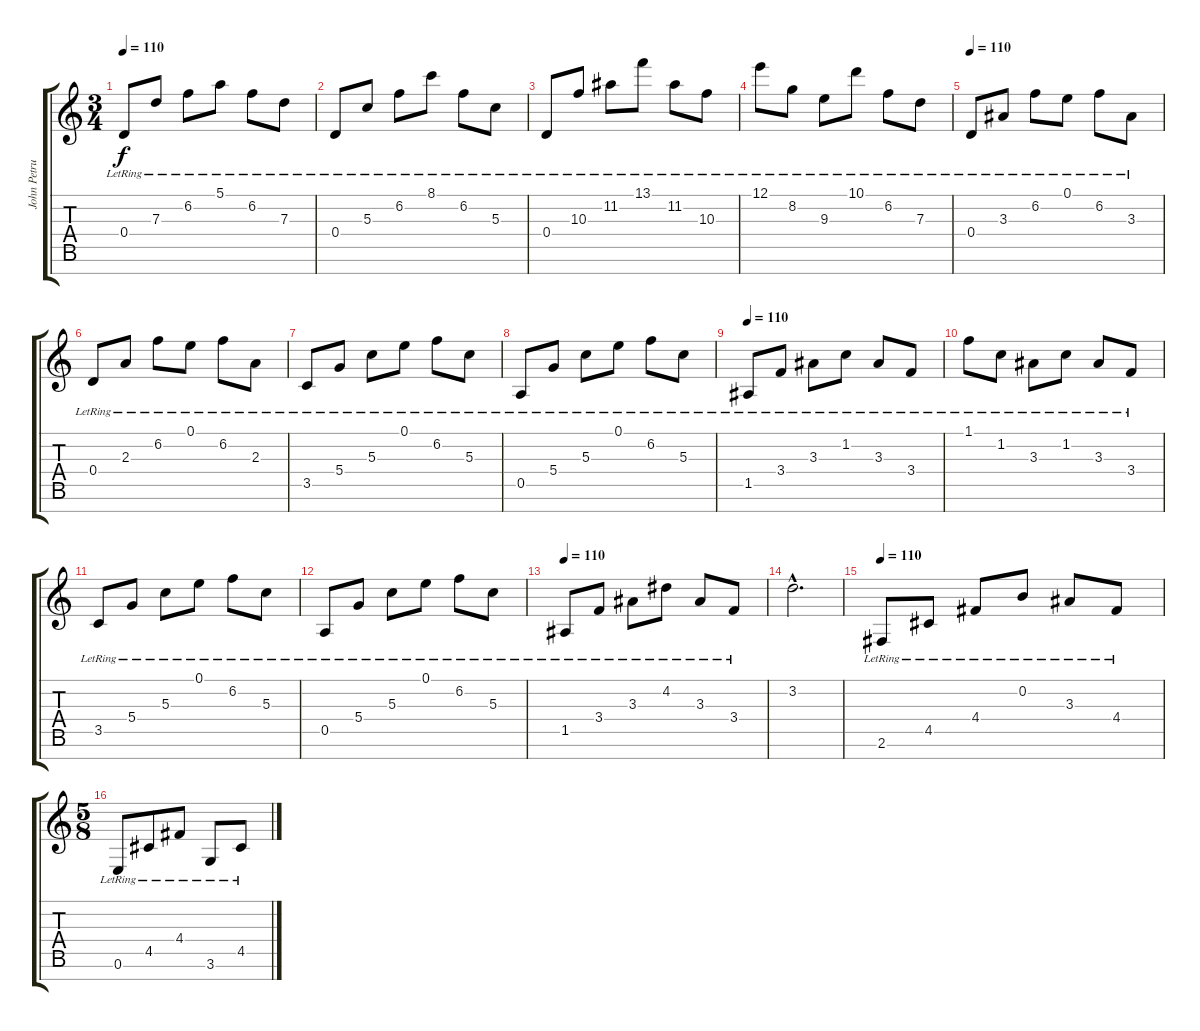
\track ("John Petrucci" "John Petru") {instrument acousticguitarsteel}
\staff {score tabs}
\tuning (E4 B3 G3 D3 A2 E2 B1) {hide}
\ts (3 4)
\tempo 110
\clef g2
\ks c
0.4{lr}.8{dy f instrument acousticguitarsteel} 7.3{lr}.8 6.2{lr}.8 5.1{lr}.8 6.2{lr}.8 7.3{lr}.8 |
0.4{lr}.8 5.3{lr}.8 6.2{lr}.8 8.1{lr}.8 6.2{lr}.8 5.3{lr}.8 |
0.4{lr}.8 10.3{lr}.8 11.2{lr}.8 13.1{lr}.8 11.2{lr}.8 10.3{lr}.8 |
12.1{lr}.8 8.2{lr}.8 9.3{lr}.8 10.1{lr}.8 6.2{lr}.8 7.3{lr}.8 |
\tempo 110
0.4{lr}.8{instrument acousticguitarsteel} 3.3{lr}.8 6.2{lr}.8 0.1{lr}.8 6.2{lr}.8 3.3{lr}.8 |
0.4{lr}.8 2.3{lr}.8 6.2{lr}.8 0.1{lr}.8 6.2{lr}.8 2.3{lr}.8 |
3.5{lr}.8 5.4{lr}.8 5.3{lr}.8 0.1{lr}.8 6.2{lr}.8 5.3{lr}.8 |
0.5{lr}.8 5.4{lr}.8 5.3{lr}.8 0.1{lr}.8 6.2{lr}.8 5.3{lr}.8 |
\tempo 110
1.5{lr}.8{instrument acousticguitarsteel} 3.4{lr}.8 3.3{lr}.8 1.2{lr}.8 3.3{lr}.8 3.4{lr}.8 |
1.1{lr}.8 1.2{lr}.8 3.3{lr}.8 1.2{lr}.8 3.3{lr}.8 3.4{lr}.8 |
3.5{lr}.8 5.4{lr}.8 5.3{lr}.8 0.1{lr}.8 6.2{lr}.8 5.3{lr}.8 |
0.5{lr}.8 5.4{lr}.8 5.3{lr}.8 0.1{lr}.8 6.2{lr}.8 5.3{lr}.8 |
\tempo 110
1.5{lr}.8{instrument acousticguitarsteel} 3.4{lr}.8 3.3{lr}.8 4.2{lr}.8 3.3{lr}.8 3.4{lr}.8 |
3.2{hac}.2{d} |
\tempo 110
2.6{lr}.8{instrument acousticguitarsteel} 4.5{lr}.8 4.4{lr}.8 0.2{lr}.8 3.3{lr}.8 4.4{lr}.8 |
\ts (5 8)
0.6{lr}.8 4.5{lr}.8 4.4{lr}.8 3.6{lr}.8 4.5{lr}.8
